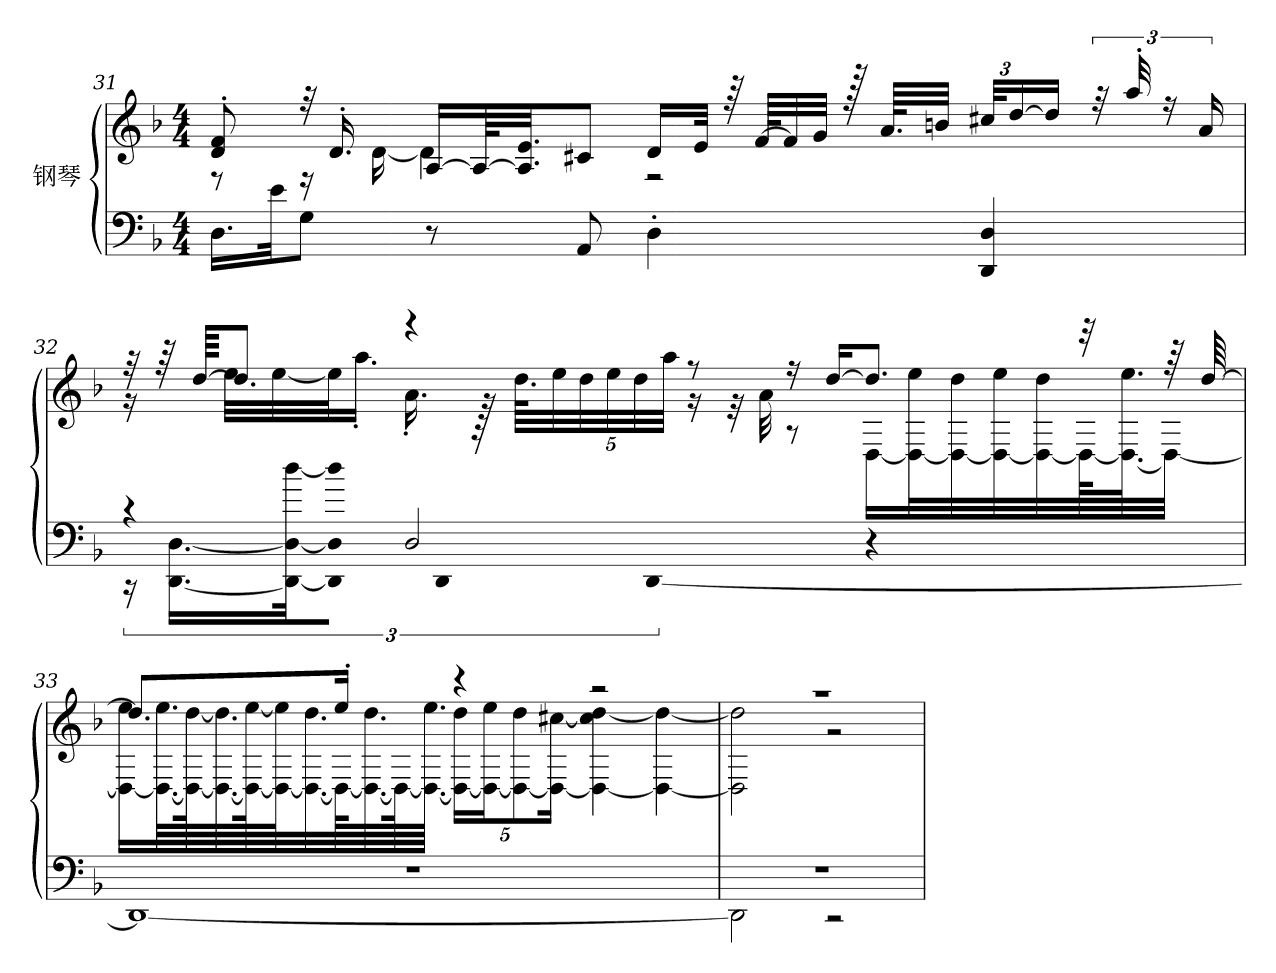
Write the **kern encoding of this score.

**kern	**kern
*part1	*part1
*staff2	*staff1
*I"钢琴	*
!!LO:LB:g=z
*clefF4	*clefG2
*k[b-]	*k[b-]
*M4/4	*M4/4
=31	=31
*	*^
16.D\LL	8d/' 8f/'	8r
32e\JK	.	.
8G\J	32r	16r
.	16.d'/	.
.	.	[16d\
8r	[16A/LL	4d\]
.	64A/KL_	.
.	32.A/] 32.e/JJ	.
8AA/	8c#X/J	.
4D'\	16d/LL	2r
.	32e/JJk	.
.	64r	.
.	[64f/KLLL	.
.	32f/]	.
.	32g/JJJ	.
.	128r	.
.	64.a/KLLL	.
.	32bn/JJJ	.
*	*Xbrackettup	*
4DD/ 4D/	48cc#X/KLL	.
.	[24dd/	.
.	16dd/JJ]	.
*	*brackettup	*
.	48r	.
.	48aa'/	.
.	24r	.
.	24a/	.
!!LO:LB:g=z	!!
=32	=32	=32
*^	*	*
4r	24r	32r	16r
.	.	64r	.
.	[24.DD\ [24.D\LL	.	.
.	.	[64dd/KKKL	.
.	.	8.dd/J]	32ee\LLL
.	.	.	[32ee\
.	48DD\_ 48D\_ [48dd\JK	.	.
.	8DD\] 8D\] 8dd\]J	.	32ee\J]
.	.	.	16.aa'\JJ
2D/	4DD\	4r	16.a'\
.	.	.	128r
.	.	.	64.dd\KLLL
*	*	*	*Xbrackettup
.	.	.	40ee\
.	.	.	40dd\
.	.	.	40ee\
.	.	.	40dd\
.	.	.	40aa\JJJ
.	[2DD\	8r	16r
.	.	.	32r
.	.	.	32a\
.	.	16r	8r
.	.	[16dd/KL	.
4r	.	8.dd/J]	[16D\LL
.	.	.	32D\_ 32ee\L
.	.	.	32D\_ 32dd\
.	.	.	32D\_ 32ee\
.	.	.	32D\_ 32dd\
.	.	32r	128D\KL_
.	.	.	64.D\_ 64.ee\J
.	.	64r	32D\JJJ_
.	.	[64dd/	.
!!LO:LB:g=z	!!
=33	=33	=33	=33
1r	1DD_	8.dd/L]	16D\_ 16ee\LL
.	.	.	64.D\_ 64.ee\LL
.	.	.	128D\_ [128dd\K
.	.	.	64.D\_ 64.dd\]
.	.	.	128D\_ [128ee\K
.	.	.	64D\_ 64ee\]J
.	.	.	32.D\_ 32.dd\
.	.	16ee'/Jk	128D\KL_
.	.	.	64.D\_ 64.dd\
.	.	.	128D\K_
.	.	.	64.D\_ 64.ee\JJJJ
.	.	4r	20D\_ 20dd\LL
.	.	.	20D\_ 20ee\J
.	.	.	10D\_ 10dd\
.	.	.	20D\_ [20cc#X\Jk
.	.	2r	4D\_ 4cc#\] [4dd\
.	.	.	4D\_ 4dd\_
=34	=34	=34	=34
1r	2DD\]	1r	2D\] 2dd\]
.	2r	.	2r
*v	*v	*	*
*	*v	*v
=	=
*-	*-
